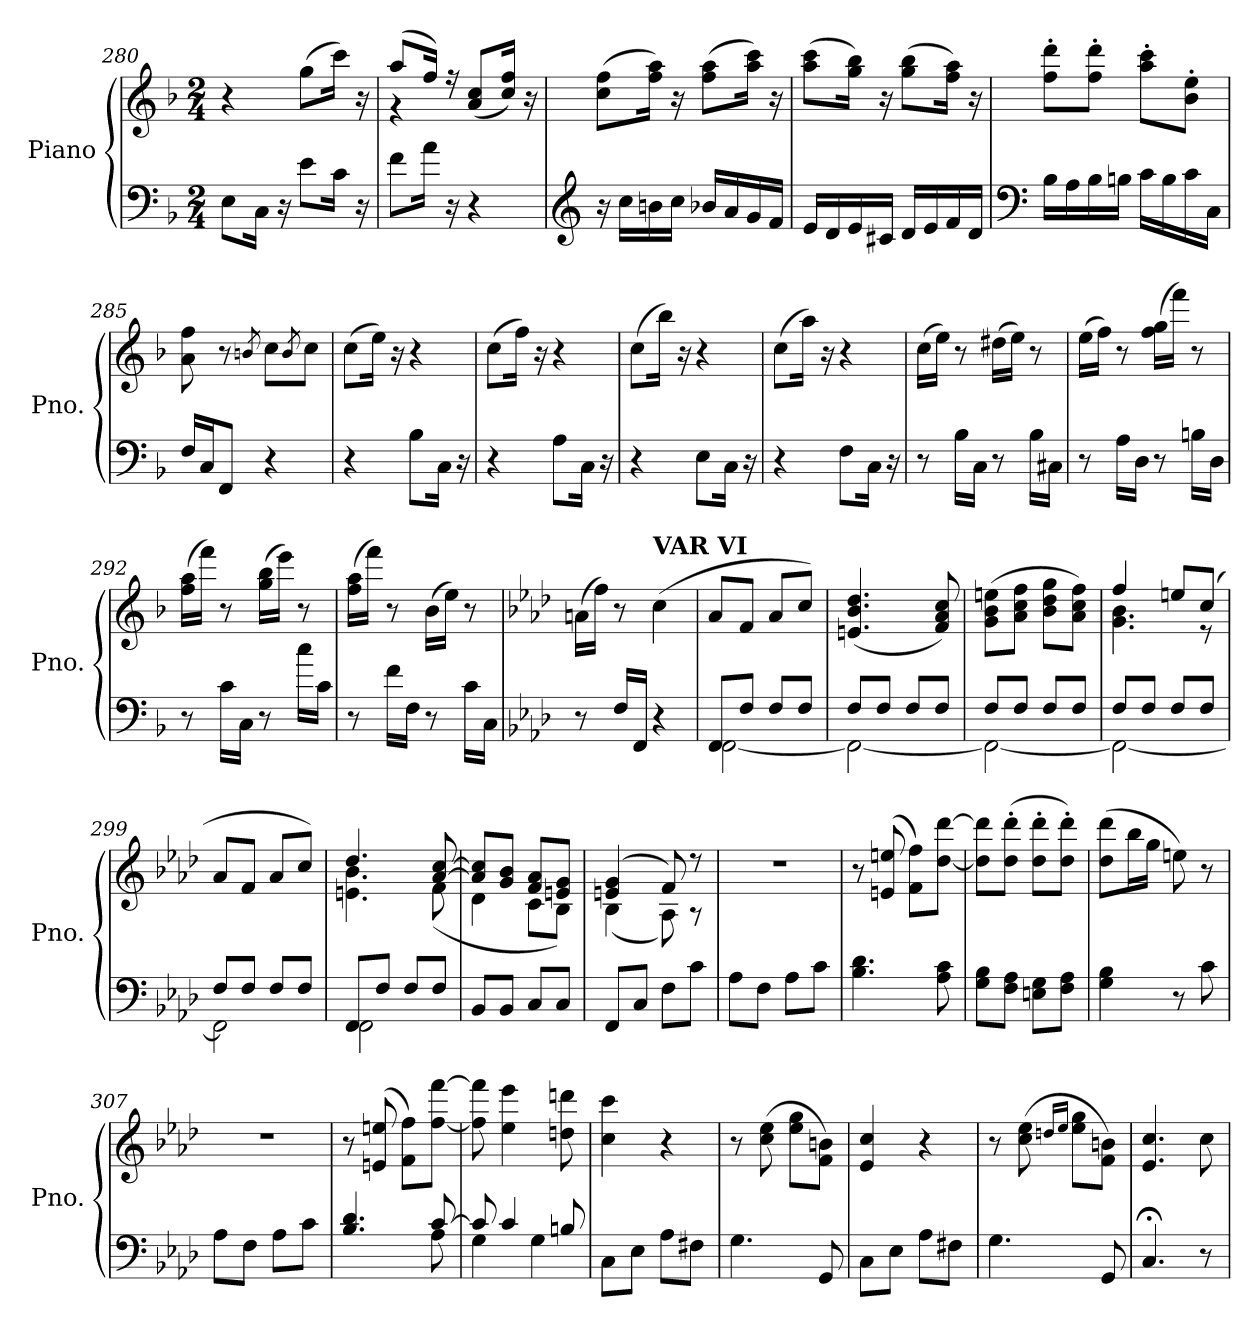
**kern	**kern
*part1	*part1
*staff2	*staff1
*I"Piano	*
*I'Pno.	*
*clefF4	*clefG2
*k[b-]	*k[b-]
*F:	*F:
*M2/4	*M2/4
=280	=280
8E\L	4r
16C\Jk	.
16r	.
8e\L	(>8gg\L
16c\Jk	16ccc\Jk)
16r	16r
=281	=281
*	*^
8f\L	(>8aa/L	4r
16a\Jk	16ff/Jk)	.
16r	16r	.
4r	(>8a/ 8cc/L	4ryy
.	16cc/ 16ff/Jk)	.
.	16r	.
*	*v	*v
=282	=282
*clefG2	*
16r	(>8cc\ 8ff\L
16cc\LL	.
16bn\	16ff\ 16aa\Jk)
16cc\JJ	16r
16b-X/LL	(>8ff\ 8aa\L
16a/	.
16g/	16aa\ 16ccc\Jk)
16f/JJ	16r
=283	=283
16e/LL	(>8aa\ 8ccc\L
16d/	.
16e/	16gg\ 16bb-\Jk)
16c#X/JJ	16r
16d/LL	(>8gg\ 8bb-\L
16e/	.
16f/	16ff\ 16aa\Jk)
16d/JJ	16r
=284	=284
*clefF4	*
16B-\LL	8ff\' 8ddd\'L
16A\	.
16B-\	8ff\' 8ddd\'J
16Bn\JJ	.
16c\LL	8aa\' 8ccc\'L
16B\	.
16c\	8b-\' 8ee\'J
16C\JJ	.
=285	=285
16F/LL	8a\ 8ff\
16C/J	.
8FF/J	8r
.	8qbn/
4r	8cc\L
.	8qb/
.	8cc\J
=286	=286
4r	(>8cc\L
.	16ee\Jk)
.	16r
8B-\L	4r
16C\Jk	.
16r	.
=287	=287
4r	(>8cc\L
.	16ff\Jk)
.	16r
8A\L	4r
16C\Jk	.
16r	.
=288	=288
4r	(>8cc\L
.	16bb-\Jk)
.	16r
8E\L	4r
16C\Jk	.
16r	.
=289	=289
4r	(>8cc\L
.	16aa\Jk)
.	16r
8F\L	4r
16C\Jk	.
16r	.
=290	=290
8r	(>16cc\LL
.	16ee\JJ)
16B-\LL	8r
16C\JJ	.
8r	(>16dd#X\LL
.	16ee\JJ)
16B-\LL	8r
16C#X\JJ	.
=291	=291
8r	(>16ee\LL
.	16ff\JJ)
16A\LL	8r
16D\JJ	.
8r	(>16ff\ 16gg\LL
.	16fff\JJ)
16Bn\LL	8r
16D\JJ	.
=292	=292
8r	(>16ff\ 16aa\LL
.	16fff\JJ)
16c\LL	8r
16C\JJ	.
8r	(>16gg\ 16bb-\LL
.	16eee\JJ)
16cc\LL	8r
16c\JJ	.
=293	=293
8r	(>16ff\ 16aa\LL
.	16fff\JJ)
16f\LL	8r
16F\JJ	.
8r	(>16b-\LL
.	16ee\JJ)
16c\LL	8r
16C\JJ	.
=294	=294
*k[b-e-a-d-]	*k[b-e-a-d-]
*f:	*f:
8r	(>16an\LL
.	16ff\JJ)
16F/LL	8r
16FF/JJ	.
!	!LO:TX:a:B:t=VAR VI
4r	(>4cc\
=295	=295
*^	*
8FF/L	[2FF\	8a-/L
8F/J	.	8f/J
8F/L	.	8a-/L
8F/J	.	8cc/J)
=296	=296	=296
8F/L	2FF\_	(<4.en/ 4.b-/ 4.dd-/
8F/J	.	.
8F/L	.	.
8F/J	.	8f/ 8a-/ 8cc/)
=297	=297	=297
8F/L	2FF\_	(>8g\ 8b-\ 8een\L
8F/J	.	8a-\ 8cc\ 8ff\J
8F/L	.	8b-\ 8dd-\ 8gg\L
8F/J	.	8a-\ 8cc\ 8ff\J)
=298	=298	=298
*	*	*^
8F/L	2FF\_	4ff/	4.g\ 4.b-\
8F/J	.	.	.
8F/L	.	8een/L	.
8F/J	.	(>8cc/J	8r
*	*	*v	*v
=299	=299	=299
8F/L	2FF\]	8a-/L
8F/J	.	8f/J
8F/L	.	8a-/L
8F/J	.	8cc/J)
=300	=300	=300
*	*	*^
8FF/L	2FF\	4.dd-/	4.en\ 4.b-\
8F/J	.	.	.
8F/L	.	.	.
8F/J	.	[8a-/ [8cc/	(<8f\
*v	*v	*	*
=301	=301	=301
8BB-/L	8a-/] 8cc/]L	4d-\
8BB-/J	8g/ 8b-/J	.
8C/L	8f/ 8a-/L	8c\L
8C/J	8en/ 8g/J	8B-\J)
=302	=302	=302
8FF/L	(>4en/ 4g/	(<4B-\
8C/J	.	.
8F\L	8f/)	8A-\)
8c\J	8r	8r
*	*v	*v
=303	=303
8A-\L	2r
8F\J	.
8A-\L	.
8c\J	.
=304	=304
4.B-\ 4.d-\	8r
.	(>8en/ 8een/
.	8f\ 8ff\L)
8A-\ 8c\	[8dd-\ [8ddd-\J
=305	=305
8G\ 8B-\L	8dd-\] 8ddd-\]L
8F\ 8A-\J	(>8dd-\' 8ddd-\'J
8En\ 8G\L	8dd-\' 8ddd-\'L
8F\ 8A-\J	8dd-\' 8ddd-\'J)
=306	=306
4G\ 4B-\	(>8dd-\ 8ddd-\L
.	16bb-\L
.	16gg\JJ
8r	8een\)
8c\	8r
=307	=307
8A-\L	2r
8F\J	.
8A-\L	.
8c\J	.
=308	=308
*^	*
4.B-/ 4.d-/	4ryy	8r
.	.	(>8en/ 8een/
.	8ryy	8f\ 8ff\L)
[8c/	8A-\	[8ff\ [8fff\J
=309	=309	=309
8c/]	4G\	8ff\] 8fff\]
4c/	.	4ee-\ 4eee-\
.	4G\	.
8Bn/	.	8ddn\ 8dddn\
*v	*v	*
=310	=310
8C\L	4cc\ 4ccc\
8E-\J	.
8A-\L	4r
8F#X\J	.
=311	=311
4.G\	8r
.	(>8cc\ 8ee-\
.	8ee-\ 8gg\L
8GG/	8f\ 8bn\J)
=312	=312
8C\L	4e-/ 4cc/
8E-\J	.
8A-\L	4r
8F#X\J	.
=313	=313
4.G\	8r
.	(>8cc\ 8ee-\
.	16qddn/LL
.	16qee-/JJ
.	8ee-\ 8gg\L
8GG/	8f\ 8bn\J)
=314	=314
4.C;</	4.e-/ 4.cc/
8r	8cc\
=	=
*-	*-
